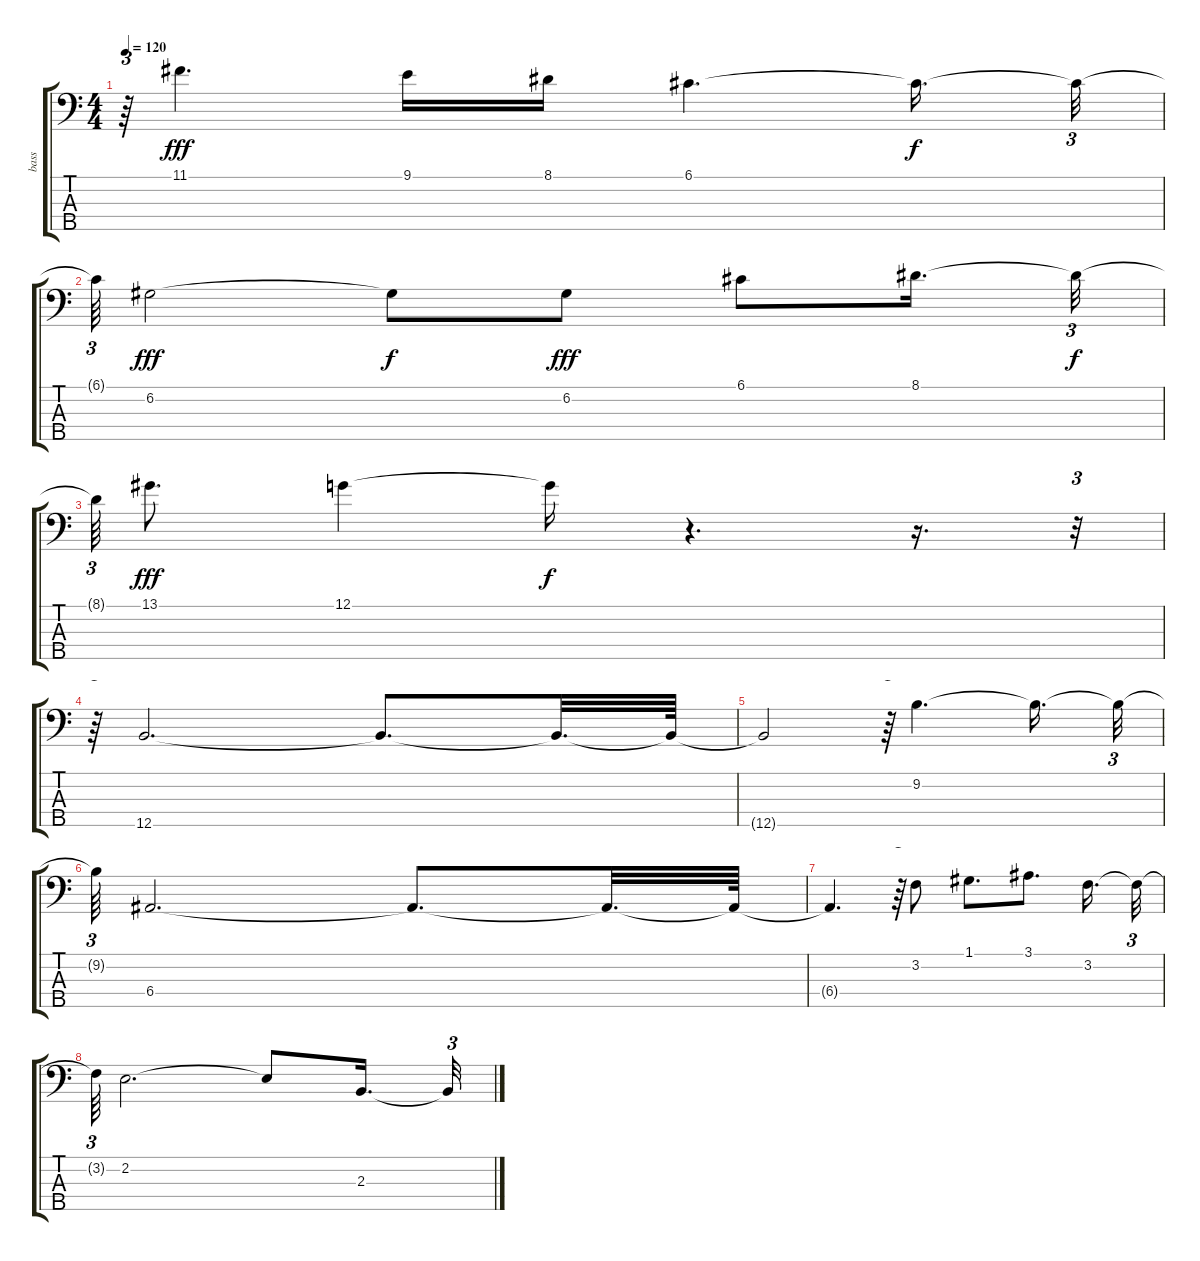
\track ("bass" "bass") {instrument fretlessbass}
\staff {score tabs}
\tuning (G2 D2 A1 E1 B0) {hide}
\ts (4 4)
\tempo 120
\clef f4
\ks c
r.64{tu (3 2) dy f} 11.1.4{d dy fff} 9.1.16 8.1.16 6.1.4{d} 6.1{t}.16{d dy f} 6.1{t}.32{tu (3 2)} |
6.1{t}.64{tu (3 2)} 6.2.2{dy fff} 6.2{t}.8{dy f} 6.2.8{dy fff} 6.1.8 8.1.16{d} 8.1{t}.32{tu (3 2) dy f} |
8.1{t}.64{tu (3 2)} 13.1.8{d dy fff} 12.1.4 12.1{t}.16{dy f} r.4{d} r.16{d} r.32{tu (3 2)} |
r.64{tu (3 2)} 12.5.2{d} 12.5{t}.8{d} 12.5{t}.32{d} 12.5{t}.64 |
12.5{t}.2 r.64{tu (3 2)} 9.2.4{d} 9.2{t}.16{d} 9.2{t}.32{tu (3 2)} |
9.2{t}.64{tu (3 2)} 6.4.2{d} 6.4{t}.8{d} 6.4{t}.32{d} 6.4{t}.64 |
6.4{t}.4{d} r.64{tu (3 2)} 3.2.8 1.1.8{d} 3.1.8{d} 3.2.16{d} 3.2{t}.32{tu (3 2)} |
3.2{t}.64{tu (3 2)} 2.2.2{d} 2.2{t}.8 2.3.16{d} 2.3{t}.32{tu (3 2)}
